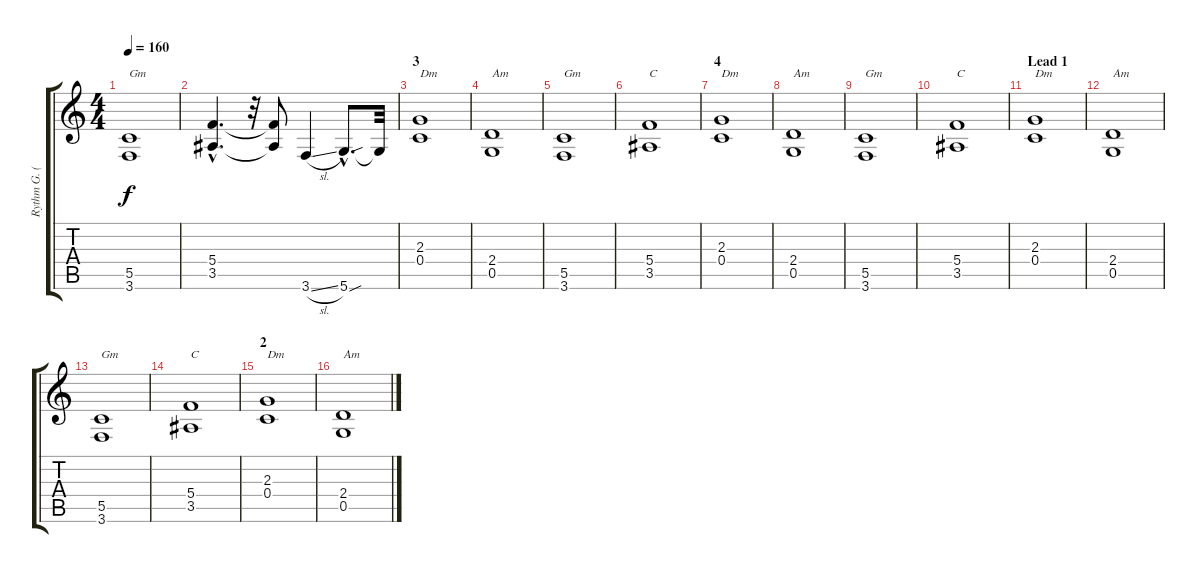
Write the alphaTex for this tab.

\track ("Rythm G. (Sven Fischer)" "Rythm G. (") {instrument distortionguitar}
\staff {score tabs}
\tuning (D4 A3 F3 C3 G2 D2) {hide}
\ts (4 4)
\tempo 160
\clef g2
\ks c
(5.5 3.6).1{txt "Gm" dy f} |
(5.4{hac} 3.5{hac}).4{d} r.32 (5.4{t} 3.5{t}).8 3.6{sl}.4 5.6{sou hac}.8{d} 5.6{t}.32 |
\section ("" "3")
(2.3 0.4).1{txt "Dm"} |
(2.4 0.5).1{txt "Am"} |
(5.5 3.6).1{txt "Gm"} |
(5.4 3.5).1{txt "C"} |
\section ("" "4")
(2.3 0.4).1{txt "Dm"} |
(2.4 0.5).1{txt "Am"} |
(5.5 3.6).1{txt "Gm"} |
(5.4 3.5).1{txt "C"} |
\section ("" "Lead 1")
(2.3 0.4).1{txt "Dm"} |
(2.4 0.5).1{txt "Am"} |
(5.5 3.6).1{txt "Gm"} |
(5.4 3.5).1{txt "C"} |
\section ("" "2")
(2.3 0.4).1{txt "Dm"} |
(2.4 0.5).1{txt "Am"}
